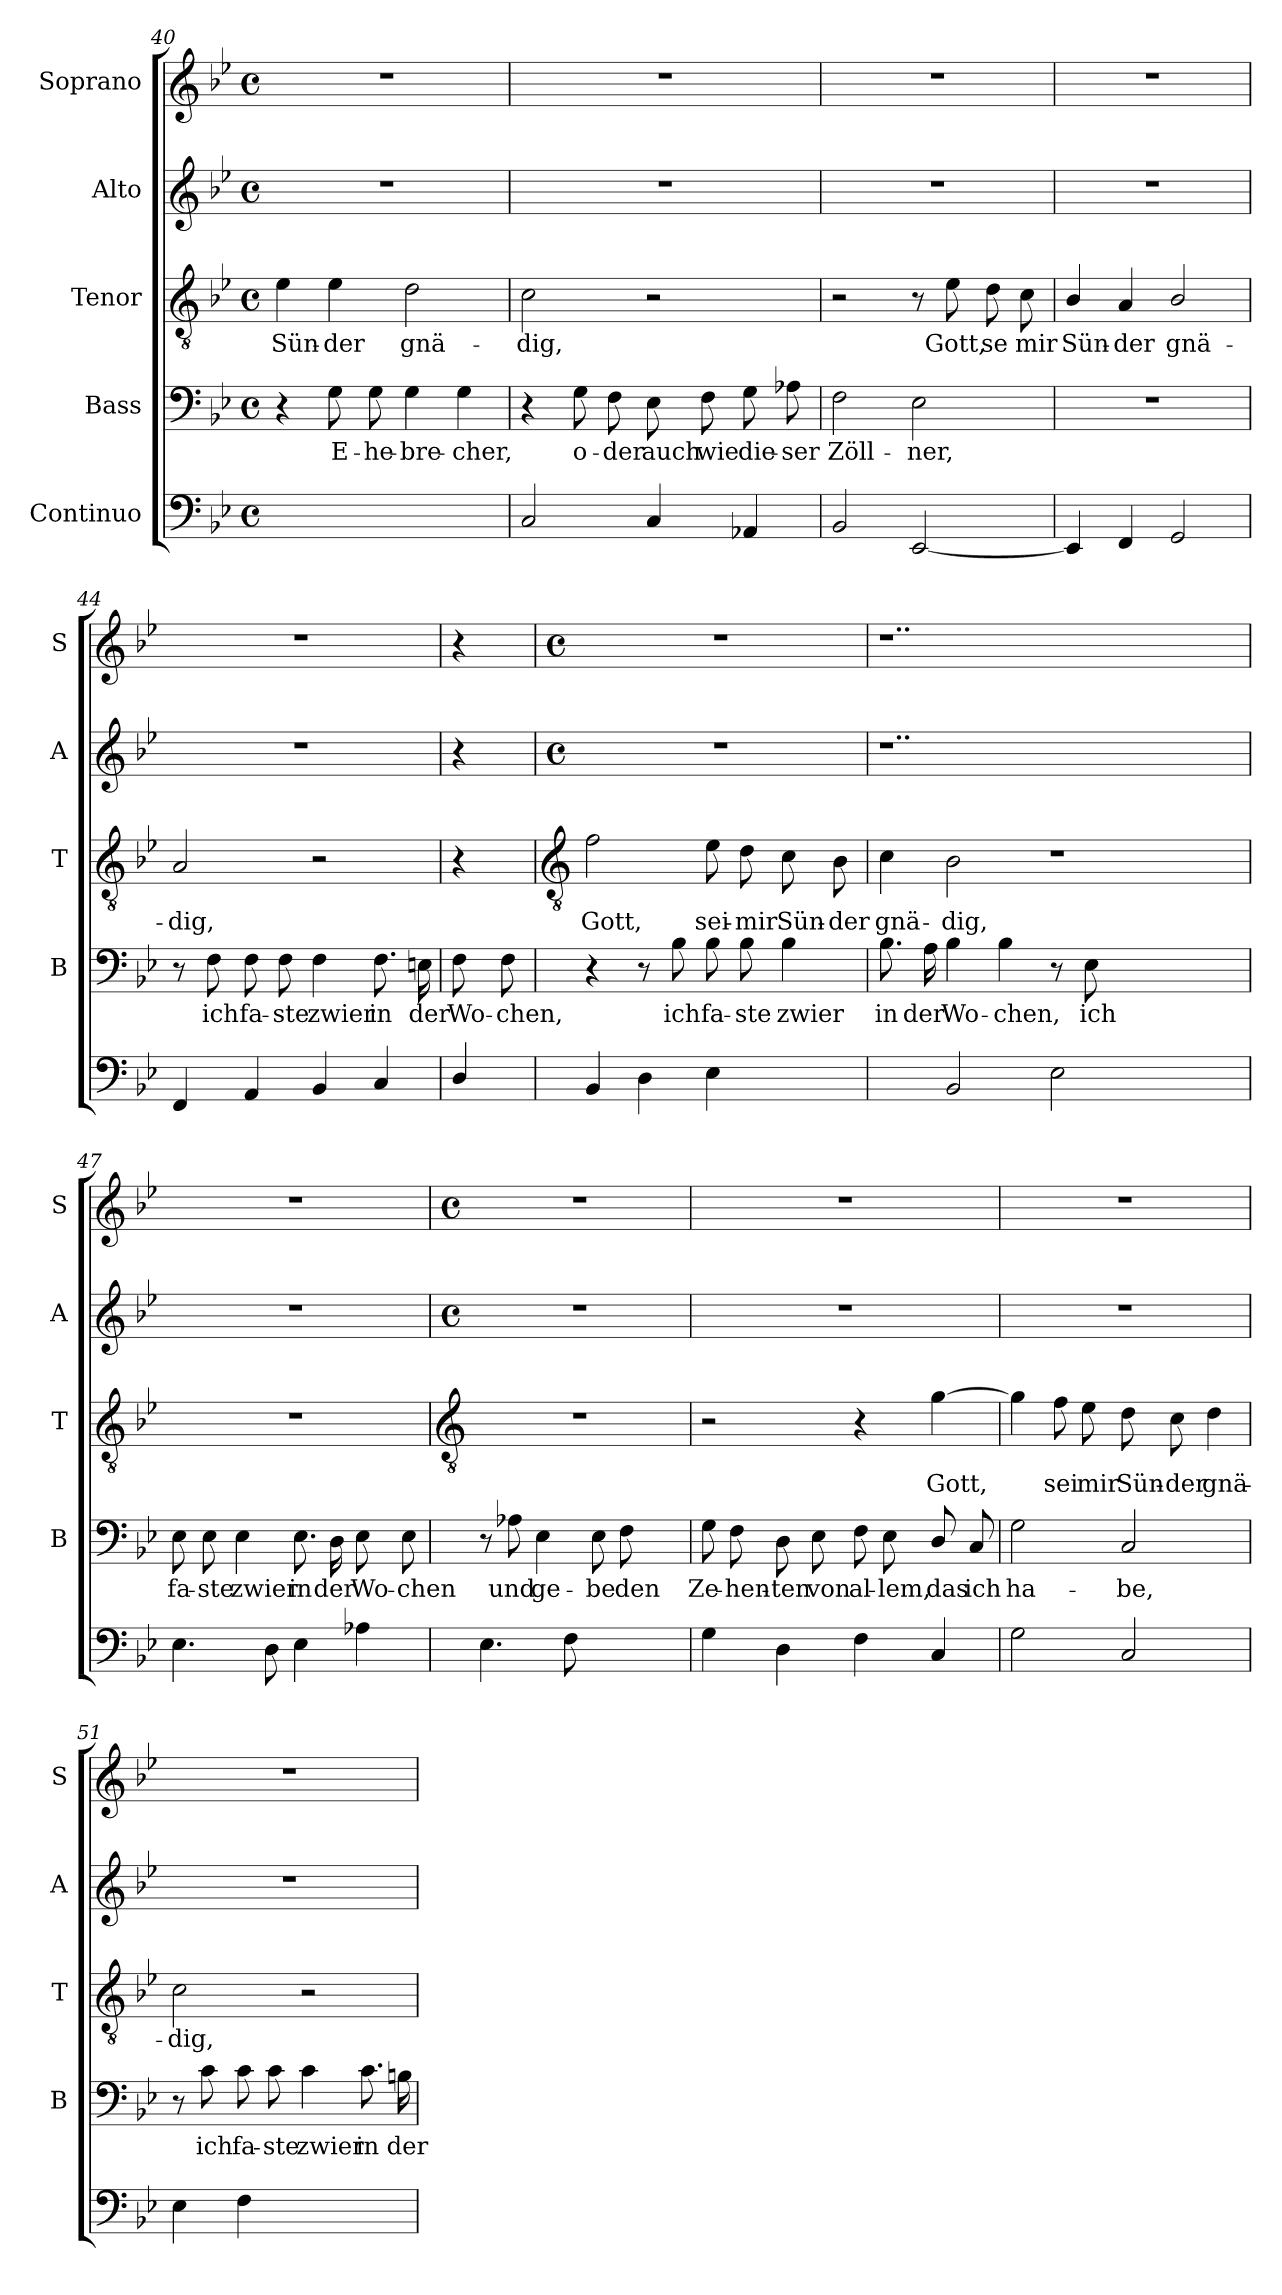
**kern	**text	**text	**kern	**text	**kern	**text	**kern	**kern
*part5	*part5	*part5	*part4	*part4	*part3	*part3	*part2	*part1
*staff5	*staff5	*staff5	*staff4	*staff4	*staff3	*staff3	*staff2	*staff1
*I"Continuo	*	*	*I"Bass	*	*I"Tenor	*	*I"Alto	*I"Soprano
*	*	*	*I'B	*	*I'T	*	*I'A	*I'S
!!LO:LB:g=z
*clefF4	*	*	*clefF4	*	*clefGv2	*	*clefG2	*clefG2
*k[b-e-]	*	*	*k[b-e-]	*	*k[b-e-]	*	*k[b-e-]	*k[b-e-]
*B-:	*	*	*B-:	*	*B-:	*	*B-:	*B-:
*M4/4	*	*	*M4/4	*	*M4/4	*	*M4/4	*M4/4
*met(c)	*	*	*met(c)	*	*met(c)	*	*met(c)	*met(c)
=40	=40	=40	=40	=40	=40	=40	=40	=40
!	!	!	!	!	!	!LO:LY:b	!	!
[4GGyy	.	.	4r	.	4e-	Sün-	1r	1r
!	!LO:LY:b	!LO:LY:b	!	!LO:LY:b	!	!LO:LY:b	!	!
4GGyy]	6	4	8G	E-	4e-	-der	.	.
!	!	!	!	!LO:LY:b	!	!	!	!
.	.	.	8G	-he-	.	.	.	.
!	!LO:LY:b	!LO:LY:b	!	!LO:LY:b	!	!LO:LY:b	!	!
[4GGyy	5	4	4G	-bre-	2d	gnä-	.	.
!	!	!	!	!LO:LY:b	!	!	!	!
4GGyy]	.	.	4G	-cher,	.	.	.	.
=41	=41	=41	=41	=41	=41	=41	=41	=41
!	!	!	!	!	!	!LO:LY:b	!	!
2C/	.	.	4r	.	2c	-dig,	1r	1r
!	!	!	!	!LO:LY:b	!	!	!	!
.	.	.	8G	o-	.	.	.	.
!	!	!	!	!LO:LY:b	!	!	!	!
.	.	.	8F	-der	.	.	.	.
!	!	!	!	!LO:LY:b	!	!	!	!
4C/	.	.	8E-	auch	2r	.	.	.
!	!	!	!	!LO:LY:b	!	!	!	!
.	.	.	8F	wie	.	.	.	.
!	!	!	!	!LO:LY:b	!	!	!	!
4AA-X	.	.	8G	die-	.	.	.	.
!	!	!	!	!LO:LY:b	!	!	!	!
.	.	.	8A-X\	-ser	.	.	.	.
=42	=42	=42	=42	=42	=42	=42	=42	=42
!	!	!	!	!LO:LY:b	!	!	!	!
2BB-	.	.	2F	Zöll-	2r	.	1r	1r
!	!	!	!	!LO:LY:b	!	!	!	!
[2EE-	.	.	2E-	-ner,	8r	.	.	.
!	!	!	!	!	!	!LO:LY:b	!	!
.	.	.	.	.	8e-	Gott,	.	.
!	!	!	!	!	!	!LO:LY:b	!	!
.	.	.	.	.	8d	se	.	.
!	!	!	!	!	!	!LO:LY:b	!	!
.	.	.	.	.	8c	mir	.	.
=43	=43	=43	=43	=43	=43	=43	=43	=43
!	!	!	!	!	!	!LO:LY:b	!	!
4EE-]	.	.	1r	.	4B-/	Sün-	1r	1r
!	!	!	!	!	!	!LO:LY:b	!	!
4FF	.	.	.	.	4A	-der	.	.
!	!	!	!	!	!	!LO:LY:b	!	!
2GG	.	.	.	.	2B-/	gnä-	.	.
=44	=44	=44	=44	=44	=44	=44	=44	=44
!	!	!	!	!	!	!LO:LY:b	!	!
4FF	.	.	8r	.	2A	-dig,	1r	1r
!	!	!	!	!LO:LY:b	!	!	!	!
.	.	.	8F	ich	.	.	.	.
!	!	!	!	!LO:LY:b	!	!	!	!
4AA	.	.	8F	fa-	.	.	.	.
!	!	!	!	!LO:LY:b	!	!	!	!
.	.	.	8F	-ste	.	.	.	.
!	!	!	!	!LO:LY:b	!	!	!	!
4BB-	.	.	4F	zwier	2r	.	.	.
!	!	!	!	!LO:LY:b	!	!	!	!
4C	.	.	8.F	in	.	.	.	.
!	!	!	!	!LO:LY:b	!	!	!	!
.	.	.	16En	der	.	.	.	.
=45	=45	=45	=45	=45	=45	=45	=45	=45
!	!	!	!	!LO:LY:b	!	!	!	!
4D/	.	.	8F	Wo-	4r	.	4r	4r
!	!	!	!	!LO:LY:b	!	!	!	!
.	.	.	8F	-chen,	.	.	.	.
!!LO:LB:g=z
=46	=46	=46	=46	=46	=46	=46	=46	=46
*	*	*	*	*	*clefGv2	*	*	*
*	*	*	*	*	*	*	*M4/4	*M4/4
*	*	*	*	*	*	*	*met(c)	*met(c)
!	!	!	!	!	!	!LO:LY:b	!	!
4BB-	.	.	4r	.	2f	Gott,	1r	1r
4D	.	.	8r	.	.	.	.	.
!	!	!	!	!LO:LY:b	!	!	!	!
.	.	.	8B-	ich	.	.	.	.
!	!	!	!	!LO:LY:b	!	!LO:LY:b	!	!
4E-	.	.	8B-	fa-	8e-	sei-	.	.
!	!	!	!	!LO:LY:b	!	!LO:LY:b	!	!
.	.	.	8B-	-ste	8d	-mir	.	.
!	!LO:LY:b	!	!	!LO:LY:b	!	!LO:LY:b	!	!
[4Fyy	4	.	4B-	zwier	8c	Sün-	.	.
!	!	!	!	!	!	!LO:LY:b	!	!
.	.	.	.	.	8B-	-der	.	.
=47	=47	=47	=47	=47	=47	=47	=47	=47
!	!LO:LY:b	!	!	!LO:LY:b	!	!LO:LY:b	!	!
4Fyy]	3	.	8.B-	in	4c	gnä-	1..r	1..r
!	!	!	!	!LO:LY:b	!	!	!	!
.	.	.	16A	der	.	.	.	.
!	!	!	!	!LO:LY:b	!	!LO:LY:b	!	!
2BB-	.	.	4B-	Wo-	2B-	-dig,	.	.
!	!	!	!	!LO:LY:b	!	!	!	!
.	.	.	4B-	-chen,	.	.	.	.
2E-	.	.	8r	.	1r	.	.	.
!	!	!	!	!LO:LY:b	!	!	!	!
.	.	.	8E-	ich	.	.	.	.
.	.	.	2.ryy	.	.	.	.	.
2ryy	.	.	.	.	.	.	.	.
=47	=47	=47	=47	=47	=47	=47	=47	=47
!	!	!	!	!LO:LY:b	!	!	!	!
4.E-	.	.	8E-	fa-	1r	.	1r	1r
!	!	!	!	!LO:LY:b	!	!	!	!
.	.	.	8E-	-ste	.	.	.	.
!	!	!	!	!LO:LY:b	!	!	!	!
.	.	.	4E-	zwier	.	.	.	.
8D	.	.	.	.	.	.	.	.
!	!	!	!	!LO:LY:b	!	!	!	!
4E-	.	.	8.E-	in	.	.	.	.
!	!	!	!	!LO:LY:b	!	!	!	!
.	.	.	16D	der	.	.	.	.
!	!	!	!	!LO:LY:b	!	!	!	!
4A-X	.	.	8E-	Wo-	.	.	.	.
!	!	!	!	!LO:LY:b	!	!	!	!
.	.	.	8E-	-chen	.	.	.	.
!!LO:LB:g=z
=48	=48	=48	=48	=48	=48	=48	=48	=48
*	*	*	*	*	*clefGv2	*	*	*
*	*	*	*	*	*	*	*M4/4	*M4/4
*	*	*	*	*	*	*	*met(c)	*met(c)
4.E-	.	.	8r	.	1r	.	1r	1r
!	!	!	!	!LO:LY:b	!	!	!	!
.	.	.	8A-X\	und	.	.	.	.
!	!	!	!	!LO:LY:b	!	!	!	!
.	.	.	4E-	ge-	.	.	.	.
8F	.	.	.	.	.	.	.	.
!	!	!	!	!LO:LY:b	!	!	!	!
2ryy	.	.	8E-	-be	.	.	.	.
!	!	!	!	!LO:LY:b	!	!	!	!
.	.	.	8F	den	.	.	.	.
.	.	.	4ryy	.	.	.	.	.
!!LO:LB:g=z
=49	=49	=49	=49	=49	=49	=49	=49	=49
!	!	!	!	!LO:LY:b	!	!	!	!
4G	.	.	8G	Ze-	2r	.	1r	1r
!	!	!	!	!LO:LY:b	!	!	!	!
.	.	.	8F	-hen-	.	.	.	.
!	!	!	!	!LO:LY:b	!	!	!	!
4D	.	.	8D	-ten	.	.	.	.
!	!	!	!	!LO:LY:b	!	!	!	!
.	.	.	8E-	von	.	.	.	.
!	!	!	!	!LO:LY:b	!	!	!	!
4F	.	.	8F	al-	4r	.	.	.
!	!	!	!	!LO:LY:b	!	!	!	!
.	.	.	8E-	-lem,	.	.	.	.
!	!	!	!	!LO:LY:b	!	!LO:LY:b	!	!
4C	.	.	8D/	das	[4g	Gott,	.	.
!	!	!	!	!LO:LY:b	!	!	!	!
.	.	.	8C	ich	.	.	.	.
=50	=50	=50	=50	=50	=50	=50	=50	=50
!	!	!	!	!LO:LY:b	!	!	!	!
2G	.	.	2G	ha-	4g]	.	1r	1r
!	!	!	!	!	!	!LO:LY:b	!	!
.	.	.	.	.	8f	sei	.	.
!	!	!	!	!	!	!LO:LY:b	!	!
.	.	.	.	.	8e-	mir	.	.
!	!	!	!	!LO:LY:b	!	!LO:LY:b	!	!
2C	.	.	2C	-be,	8d	Sün-	.	.
!	!	!	!	!	!	!LO:LY:b	!	!
.	.	.	.	.	8c	-der	.	.
!	!	!	!	!	!	!LO:LY:b	!	!
.	.	.	.	.	4d	gnä-	.	.
=51	=51	=51	=51	=51	=51	=51	=51	=51
!	!	!	!	!	!	!LO:LY:b	!	!
4E-	.	.	8r	.	2c	-dig,	1r	1r
!	!	!	!	!LO:LY:b	!	!	!	!
.	.	.	8c	ich	.	.	.	.
!	!	!	!	!LO:LY:b	!	!	!	!
4F	.	.	8c	fa-	.	.	.	.
!	!	!	!	!LO:LY:b	!	!	!	!
.	.	.	8c	-ste	.	.	.	.
!	!LO:LY:b	!	!	!LO:LY:b	!	!	!	!
[4Gyy	4	.	4c	zwier	2r	.	.	.
!	!	!	!	!LO:LY:b	!	!	!	!
4Gyy]	.	.	8.c	in	.	.	.	.
!	!	!	!	!LO:LY:b	!	!	!	!
.	.	.	16Bn	der	.	.	.	.
=	=	=	=	=	=	=	=	=
*-	*-	*-	*-	*-	*-	*-	*-	*-
